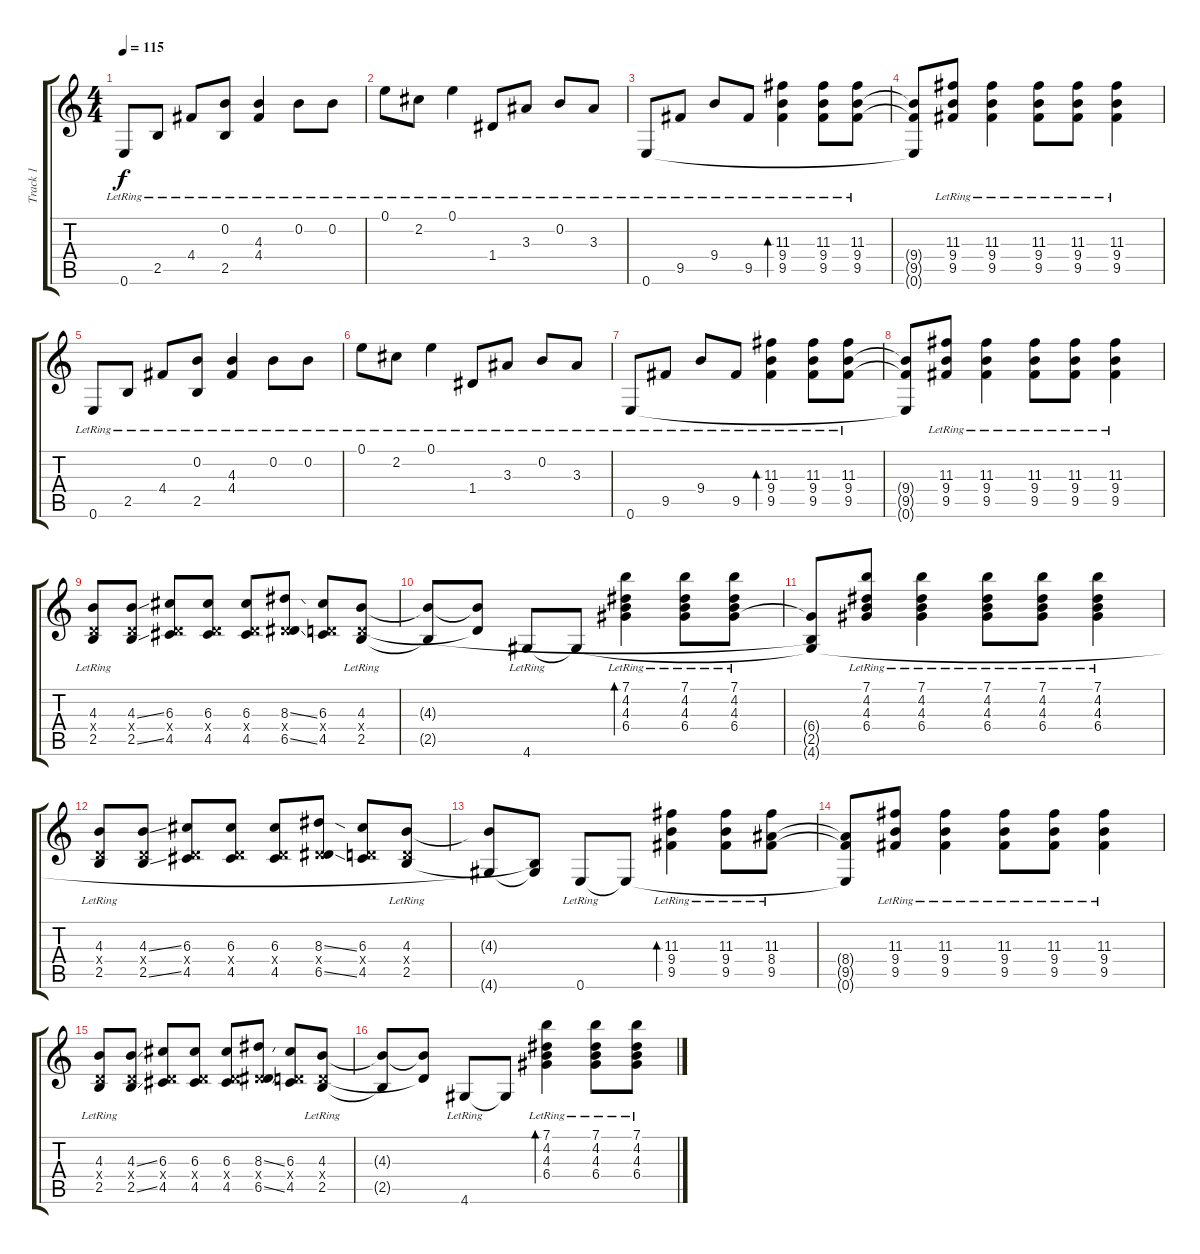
\track ("Track 1" "Track 1") {instrument acousticguitarsteel}
\staff {score tabs}
\tuning (E4 B3 G3 D3 A2 E2) {hide}
\ts (4 4)
\tempo 115
\clef g2
\ks c
0.6{lr}.8{dy f} 2.5{lr}.8 4.4{lr}.8 (0.2{lr} 2.5{lr}).8 (4.3{lr} 4.4{lr}).4 0.2{lr}.8 0.2{lr}.8 |
0.1{lr}.8 2.2{lr}.8 0.1{lr}.4 1.4{lr}.8 3.3{lr}.8 0.2{lr}.8 3.3{lr}.8 |
0.6{lr}.8 9.5{lr}.8 9.4{lr}.8 9.5{lr}.8 (11.3{lr} 9.4{lr} 9.5{lr}).4{bd 240} (11.3{lr} 9.4{lr} 9.5{lr}).8 (11.3{lr} 9.4{lr} 9.5{lr}).8 |
(9.4{t} 9.5{t} 0.6{t}).8 (11.3{lr} 9.4 9.5).8 (11.3{lr} 9.4{lr} 9.5{lr}).4 (11.3{lr} 9.4{lr} 9.5{lr}).8 (11.3{lr} 9.4{lr} 9.5{lr}).8 (11.3{lr} 9.4{lr} 9.5{lr}).4 |
0.6{lr}.8 2.5{lr}.8 4.4{lr}.8 (0.2{lr} 2.5{lr}).8 (4.3{lr} 4.4{lr}).4 0.2{lr}.8 0.2{lr}.8 |
0.1{lr}.8 2.2{lr}.8 0.1{lr}.4 1.4{lr}.8 3.3{lr}.8 0.2{lr}.8 3.3{lr}.8 |
0.6{lr}.8 9.5{lr}.8 9.4{lr}.8 9.5{lr}.8 (11.3{lr} 9.4{lr} 9.5{lr}).4{bd 240} (11.3{lr} 9.4{lr} 9.5{lr}).8 (11.3{lr} 9.4{lr} 9.5{lr}).8 |
(9.4{t} 9.5{t} 0.6{t}).8 (11.3{lr} 9.4 9.5).8 (11.3{lr} 9.4{lr} 9.5{lr}).4 (11.3{lr} 9.4{lr} 9.5{lr}).8 (11.3{lr} 9.4{lr} 9.5{lr}).8 (11.3{lr} 9.4{lr} 9.5{lr}).4 |
(4.3{lr} 0.4{x} 2.5{lr}).8 (4.3{ss} 0.4{x} 2.5{ss}).8 (6.3 0.4{x} 4.5).8 (6.3 0.4{x} 4.5).8 (6.3 0.4{x} 4.5).8 (8.3{ss} 0.4{x} 6.5{ss}).8 (6.3 0.4{x} 4.5).8 (4.3{lr} 0.4{x} 2.5{lr}).8 |
(4.3{t} 2.5{t}).8 (4.3{t} 0.4{t}).8 4.6{lr}.8 4.6{t}.8 (7.1 4.2 4.3{lr} 6.4{lr}).4{bd 240} (7.1 4.2 4.3{lr} 6.4{lr}).8 (7.1 4.2 4.3{lr} 6.4{lr}).8 |
(6.4{t} 2.5{t} 4.6{t}).8 (7.1 4.2 4.3{lr} 6.4).8 (7.1 4.2 4.3{lr} 6.4{lr}).4 (7.1 4.2 4.3{lr} 6.4{lr}).8 (7.1 4.2 4.3{lr} 6.4{lr}).8 (7.1 4.2 4.3{lr} 6.4{lr}).4 |
(4.3{lr} 0.4{x} 2.5{lr}).8 (4.3{ss} 0.4{x} 2.5{ss}).8 (6.3 0.4{x} 4.5).8 (6.3 0.4{x} 4.5).8 (6.3 0.4{x} 4.5).8 (8.3{ss} 0.4{x} 6.5{ss}).8 (6.3 0.4{x} 4.5).8 (4.3{lr} 0.4{x} 2.5{lr}).8 |
(4.3{t} 4.6{t}).8 (2.5{t} 4.6{t}).8 0.6{lr}.8 0.6{t}.8 (11.3{lr} 9.4{lr} 9.5).4{bd 240} (11.3{lr} 9.4{lr} 9.5).8 (11.3{lr} 8.4{lr} 9.5).8 |
(8.4{t} 9.5{t} 0.6{t}).8 (11.3{lr} 9.4 9.5).8 (11.3{lr} 9.4{lr} 9.5).4 (11.3{lr} 9.4{lr} 9.5).8 (11.3{lr} 9.4{lr} 9.5).8 (11.3{lr} 9.4{lr} 9.5).4 |
(4.3{lr} 0.4{x} 2.5{lr}).8 (4.3{ss} 0.4{x} 2.5{ss}).8 (6.3 0.4{x} 4.5).8 (6.3 0.4{x} 4.5).8 (6.3 0.4{x} 4.5).8 (8.3{ss} 0.4{x} 6.5{ss}).8 (6.3 0.4{x} 4.5).8 (4.3{lr} 0.4{x} 2.5{lr}).8 |
(4.3{t} 2.5{t}).8 (4.3{t} 0.4{t}).8 4.6{lr}.8 4.6{t}.8 (7.1 4.2 4.3{lr} 6.4{lr}).4{bd 240} (7.1 4.2 4.3{lr} 6.4{lr}).8 (7.1 4.2 4.3{lr} 6.4{lr}).8
